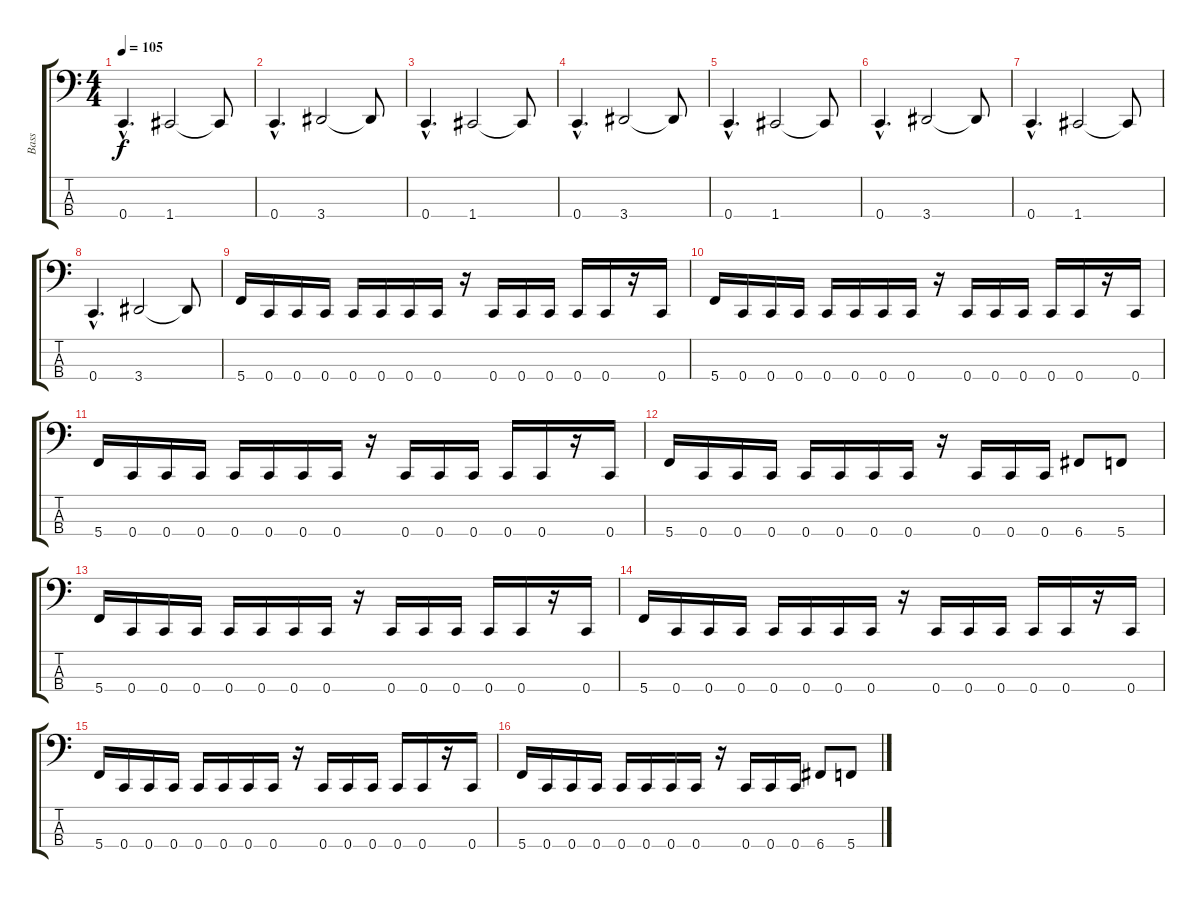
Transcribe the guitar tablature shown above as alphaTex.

\track ("Bass" "Bass") {instrument electricbassfinger}
\staff {score tabs}
\tuning (F2 C2 G1 C1) {hide}
\ts (4 4)
\tempo 105
\clef f4
\ks c
0.4{hac}.4{d dy f} 1.4.2 1.4{t}.8 |
0.4{hac}.4{d} 3.4.2 3.4{t}.8 |
0.4{hac}.4{d} 1.4.2 1.4{t}.8 |
0.4{hac}.4{d} 3.4.2 3.4{t}.8 |
0.4{hac}.4{d} 1.4.2 1.4{t}.8 |
0.4{hac}.4{d} 3.4.2 3.4{t}.8 |
0.4{hac}.4{d} 1.4.2 1.4{t}.8 |
0.4{hac}.4{d} 3.4.2 3.4{t}.8 |
5.4.16 0.4.16 0.4.16 0.4.16 0.4.16 0.4.16 0.4.16 0.4.16 r.16 0.4.16 0.4.16 0.4.16 0.4.16 0.4.16 r.16 0.4.16 |
5.4.16 0.4.16 0.4.16 0.4.16 0.4.16 0.4.16 0.4.16 0.4.16 r.16 0.4.16 0.4.16 0.4.16 0.4.16 0.4.16 r.16 0.4.16 |
5.4.16 0.4.16 0.4.16 0.4.16 0.4.16 0.4.16 0.4.16 0.4.16 r.16 0.4.16 0.4.16 0.4.16 0.4.16 0.4.16 r.16 0.4.16 |
5.4.16 0.4.16 0.4.16 0.4.16 0.4.16 0.4.16 0.4.16 0.4.16 r.16 0.4.16 0.4.16 0.4.16 6.4.8 5.4.8 |
5.4.16 0.4.16 0.4.16 0.4.16 0.4.16 0.4.16 0.4.16 0.4.16 r.16 0.4.16 0.4.16 0.4.16 0.4.16 0.4.16 r.16 0.4.16 |
5.4.16 0.4.16 0.4.16 0.4.16 0.4.16 0.4.16 0.4.16 0.4.16 r.16 0.4.16 0.4.16 0.4.16 0.4.16 0.4.16 r.16 0.4.16 |
5.4.16 0.4.16 0.4.16 0.4.16 0.4.16 0.4.16 0.4.16 0.4.16 r.16 0.4.16 0.4.16 0.4.16 0.4.16 0.4.16 r.16 0.4.16 |
5.4.16 0.4.16 0.4.16 0.4.16 0.4.16 0.4.16 0.4.16 0.4.16 r.16 0.4.16 0.4.16 0.4.16 6.4.8 5.4.8
